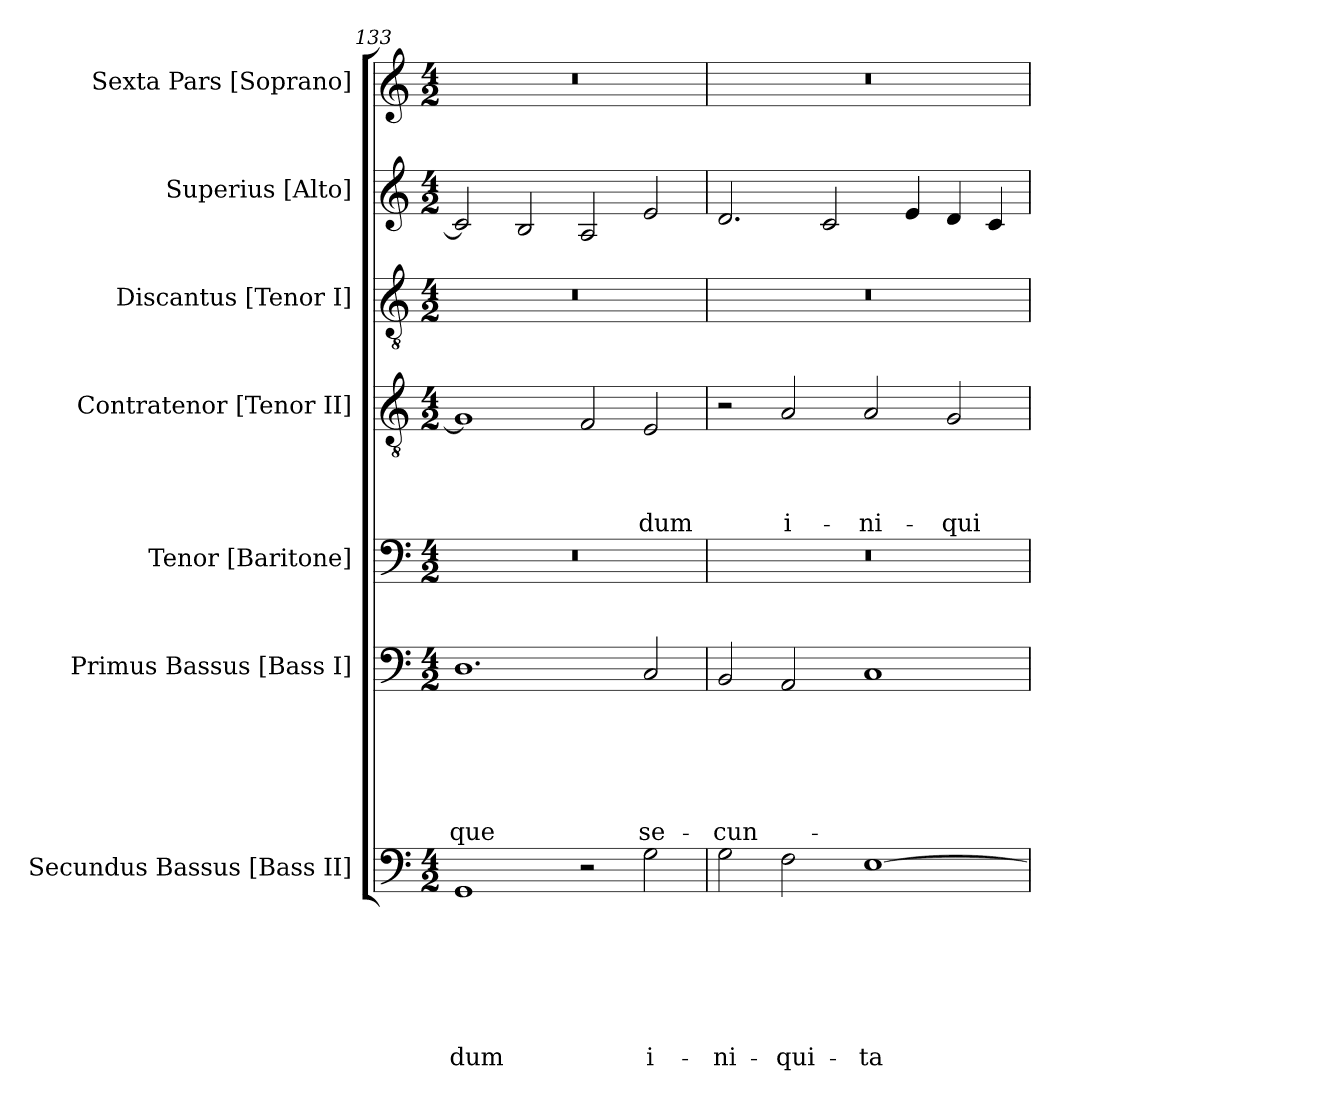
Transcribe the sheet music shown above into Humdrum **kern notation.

**kern	**text	**text	**text	**text	**text	**text	**text	**kern	**text	**text	**text	**text	**text	**text	**kern	**kern	**text	**text	**text	**text	**kern	**kern	**kern
*part7	*part7	*part7	*part7	*part7	*part7	*part7	*part7	*part6	*part6	*part6	*part6	*part6	*part6	*part6	*part5	*part4	*part4	*part4	*part4	*part4	*part3	*part2	*part1
*staff7	*staff7	*staff7	*staff7	*staff7	*staff7	*staff7	*staff7	*staff6	*staff6	*staff6	*staff6	*staff6	*staff6	*staff6	*staff5	*staff4	*staff4	*staff4	*staff4	*staff4	*staff3	*staff2	*staff1
*I"Secundus Bassus [Bass II]	*	*	*	*	*	*	*	*I"Primus Bassus [Bass I]	*	*	*	*	*	*	*I"Tenor [Baritone]	*I"Contratenor [Tenor II]	*	*	*	*	*I"Discantus [Tenor I]	*I"Superius [Alto]	*I"Sexta Pars [Soprano]
*I'B II	*	*	*	*	*	*	*	*I'B I	*	*	*	*	*	*	*I'Bar	*I'T II	*	*	*	*	*I'T I	*I'A	*I'S
*clefF4	*	*	*	*	*	*	*	*clefF4	*	*	*	*	*	*	*clefF4	*clefGv2	*	*	*	*	*clefGv2	*clefG2	*clefG2
*k[]	*	*	*	*	*	*	*	*k[]	*	*	*	*	*	*	*k[]	*k[]	*	*	*	*	*k[]	*k[]	*k[]
*C:	*	*	*	*	*	*	*	*C:	*	*	*	*	*	*	*C:	*C:	*	*	*	*	*C:	*C:	*C:
*M4/2	*	*	*	*	*	*	*	*M4/2	*	*	*	*	*	*	*M4/2	*M4/2	*	*	*	*	*M4/2	*M4/2	*M4/2
=133	=133	=133	=133	=133	=133	=133	=133	=133	=133	=133	=133	=133	=133	=133	=133	=133	=133	=133	=133	=133	=133	=133	=133
!	!	!	!	!	!	!	!LO:LY:b:rj	!	!	!	!	!	!	!LO:LY:b	!	!	!	!	!	!	!	!	!
1GG	.	.	.	.	.	.	-dum	1.D	.	.	.	.	.	-que	0r	1G]	.	.	.	.	0r	2c/]	0r
.	.	.	.	.	.	.	.	.	.	.	.	.	.	.	.	.	.	.	.	.	.	2B/	.
2r	.	.	.	.	.	.	.	.	.	.	.	.	.	.	.	2F/	.	.	.	.	.	2A/	.
!	!	!	!	!	!	!	!LO:LY:b:rj	!	!	!	!	!	!	!LO:LY:b	!	!	!	!	!	!LO:LY:b	!	!	!
2G\	.	.	.	.	.	.	i-	2C/	.	.	.	.	.	se-	.	2E/	.	.	.	-dum	.	2e/	.
=134	=134	=134	=134	=134	=134	=134	=134	=134	=134	=134	=134	=134	=134	=134	=134	=134	=134	=134	=134	=134	=134	=134	=134
!	!	!	!	!	!	!	!LO:LY:b:rj	!	!	!	!	!	!	!LO:LY:b	!	!	!	!	!	!	!	!	!
2G\	.	.	.	.	.	.	-ni-	2BB/	.	.	.	.	.	-cun-	0r	2r	.	.	.	.	0r	2.d/	0r
!	!	!	!	!	!	!	!LO:LY:b:rj	!	!	!	!	!	!	!	!	!	!	!	!	!LO:LY:b	!	!	!
2F\	.	.	.	.	.	.	-qui-	2AA/	.	.	.	.	.	.	.	2A/	.	.	.	i-	.	.	.
.	.	.	.	.	.	.	.	.	.	.	.	.	.	.	.	.	.	.	.	.	.	2c/	.
!	!	!	!	!	!	!	!LO:LY:b:rj	!	!	!	!	!	!	!	!	!	!	!	!	!LO:LY:b	!	!	!
[>1E	.	.	.	.	.	.	-ta-	1C	.	.	.	.	.	.	.	2A/	.	.	.	-ni-	.	.	.
.	.	.	.	.	.	.	.	.	.	.	.	.	.	.	.	.	.	.	.	.	.	4e/	.
!	!	!	!	!	!	!	!	!	!	!	!	!	!	!	!	!	!	!	!	!LO:LY:b	!	!	!
.	.	.	.	.	.	.	.	.	.	.	.	.	.	.	.	2G/	.	.	.	-qui-	.	4d/	.
.	.	.	.	.	.	.	.	.	.	.	.	.	.	.	.	.	.	.	.	.	.	4c/	.
=	=	=	=	=	=	=	=	=	=	=	=	=	=	=	=	=	=	=	=	=	=	=	=
*-	*-	*-	*-	*-	*-	*-	*-	*-	*-	*-	*-	*-	*-	*-	*-	*-	*-	*-	*-	*-	*-	*-	*-
